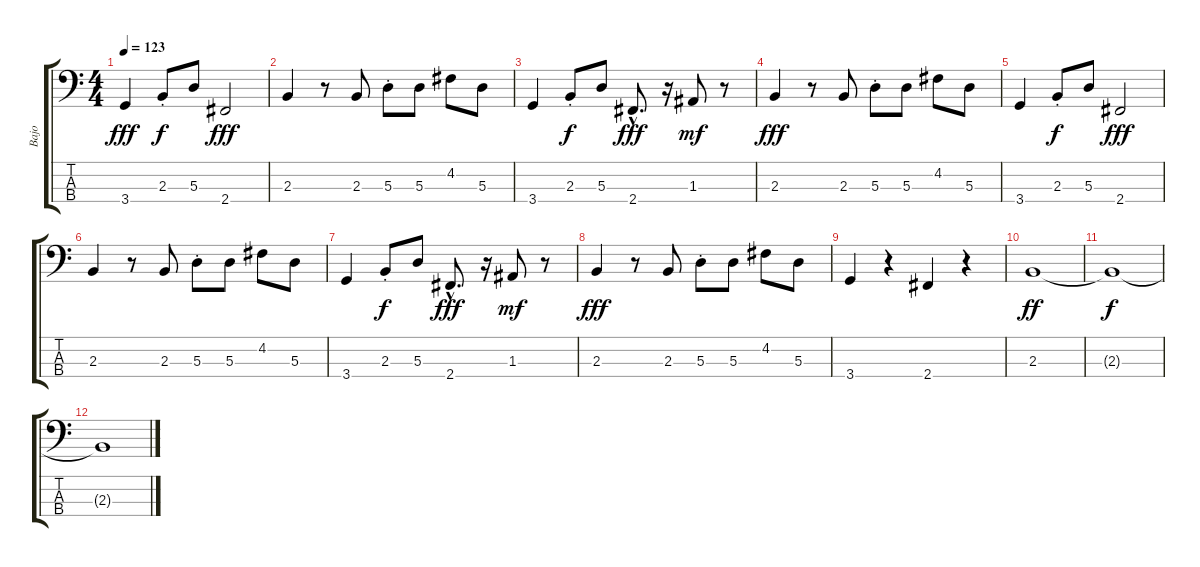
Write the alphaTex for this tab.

\track ("Bajo" "Bajo") {instrument electricbassfinger}
\staff {score tabs}
\tuning (G2 D2 A1 E1) {hide}
\ts (4 4)
\tempo 123
\clef f4
\ks c
3.4.4{dy fff} 2.3{st}.8{dy f} 5.3.8 2.4.2{dy fff} |
2.3.4 r.8 2.3.8 5.3{st}.8 5.3.8 4.2.8 5.3.8 |
3.4.4 2.3{st}.8{dy f} 5.3.8 2.4{hac}.8{d dy fff} r.16 1.3.8{dy mf} r.8 |
2.3.4{dy fff} r.8 2.3.8 5.3{st}.8 5.3.8 4.2.8 5.3.8 |
3.4.4 2.3{st}.8{dy f} 5.3.8 2.4.2{dy fff} |
2.3.4 r.8 2.3.8 5.3{st}.8 5.3.8 4.2.8 5.3.8 |
3.4.4 2.3{st}.8{dy f} 5.3.8 2.4{hac}.8{d dy fff} r.16 1.3.8{dy mf} r.8 |
2.3.4{dy fff} r.8 2.3.8 5.3{st}.8 5.3.8 4.2.8 5.3.8 |
3.4.4 r.4 2.4.4 r.4 |
2.3.1{dy ff volume 0} |
2.3{t}.1{dy f} |
2.3{t}.1
